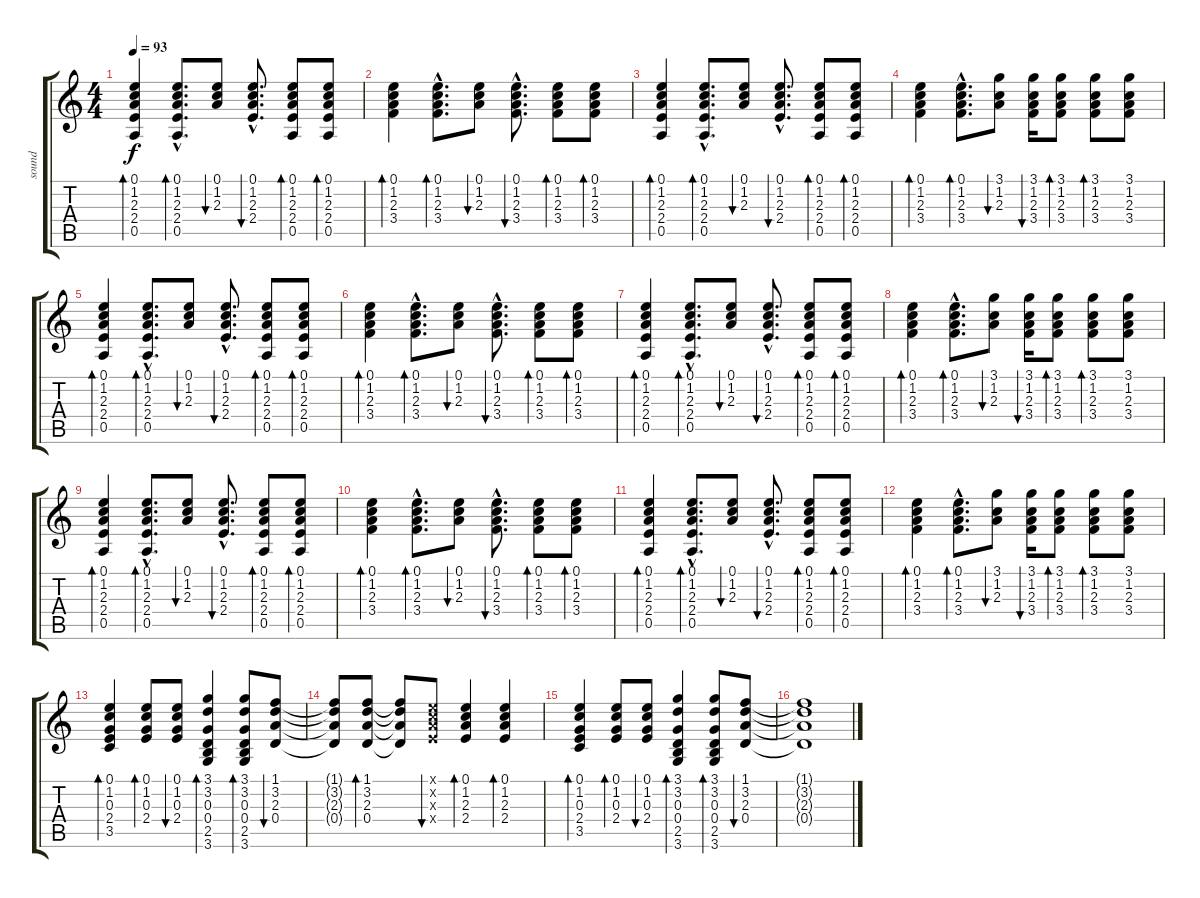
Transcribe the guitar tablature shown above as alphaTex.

\track ("sound" "sound") {instrument acousticguitarsteel}
\staff {score tabs}
\tuning (E4 B3 G3 D3 A2 E2) {hide}
\ts (4 4)
\tempo 93
\clef g2
\ks c
(0.1 1.2 2.3 2.4 0.5).4{bd 60 dy f} (0.1{hac} 1.2{hac} 2.3{hac} 2.4{hac} 0.5{hac}).8{d bd 60} (0.1 1.2 2.3).8{bu 60} (0.1{hac} 1.2{hac} 2.3{hac} 2.4{hac}).8{d bu 60} (0.1 1.2 2.3 2.4 0.5).8{bd 60} (0.1 1.2 2.3 2.4 0.5).8{bd 60} |
(0.1 1.2 2.3 3.4).4{bd 60} (0.1{hac} 1.2{hac} 2.3{hac} 3.4{hac}).8{d bd 60} (0.1 1.2 2.3).8{bu 60} (0.1{hac} 1.2{hac} 2.3{hac} 3.4{hac}).8{d bu 60} (0.1 1.2 2.3 3.4).8{bd 60} (0.1 1.2 2.3 3.4).8{bd 60} |
(0.1 1.2 2.3 2.4 0.5).4{bd 60} (0.1{hac} 1.2{hac} 2.3{hac} 2.4{hac} 0.5{hac}).8{d bd 60} (0.1 1.2 2.3).8{bu 60} (0.1{hac} 1.2{hac} 2.3{hac} 2.4{hac}).8{d bu 60} (0.1 1.2 2.3 2.4 0.5).8{bd 60} (0.1 1.2 2.3 2.4 0.5).8{bd 60} |
(0.1 1.2 2.3 3.4).4{bd 60} (0.1{hac} 1.2{hac} 2.3{hac} 3.4{hac}).8{d bd 60} (3.1 1.2 2.3).8{bu 60} (3.1 1.2 2.3 3.4).16{bu 60} (3.1 1.2 2.3 3.4).8{bd 60} (3.1 1.2 2.3 3.4).8{bd 60} (3.1 1.2 2.3 3.4).8 |
(0.1 1.2 2.3 2.4 0.5).4{bd 60} (0.1{hac} 1.2{hac} 2.3{hac} 2.4{hac} 0.5{hac}).8{d bd 60} (0.1 1.2 2.3).8{bu 60} (0.1{hac} 1.2{hac} 2.3{hac} 2.4{hac}).8{d bu 60} (0.1 1.2 2.3 2.4 0.5).8{bd 60} (0.1 1.2 2.3 2.4 0.5).8{bd 60} |
(0.1 1.2 2.3 3.4).4{bd 60} (0.1{hac} 1.2{hac} 2.3{hac} 3.4{hac}).8{d bd 60} (0.1 1.2 2.3).8{bu 60} (0.1{hac} 1.2{hac} 2.3{hac} 3.4{hac}).8{d bu 60} (0.1 1.2 2.3 3.4).8{bd 60} (0.1 1.2 2.3 3.4).8{bd 60} |
(0.1 1.2 2.3 2.4 0.5).4{bd 60} (0.1{hac} 1.2{hac} 2.3{hac} 2.4{hac} 0.5{hac}).8{d bd 60} (0.1 1.2 2.3).8{bu 60} (0.1{hac} 1.2{hac} 2.3{hac} 2.4{hac}).8{d bu 60} (0.1 1.2 2.3 2.4 0.5).8{bd 60} (0.1 1.2 2.3 2.4 0.5).8{bd 60} |
(0.1 1.2 2.3 3.4).4{bd 60} (0.1{hac} 1.2{hac} 2.3{hac} 3.4{hac}).8{d bd 60} (3.1 1.2 2.3).8{bu 60} (3.1 1.2 2.3 3.4).16{bu 60} (3.1 1.2 2.3 3.4).8{bd 60} (3.1 1.2 2.3 3.4).8{bd 60} (3.1 1.2 2.3 3.4).8 |
(0.1 1.2 2.3 2.4 0.5).4{bd 60} (0.1{hac} 1.2{hac} 2.3{hac} 2.4{hac} 0.5{hac}).8{d bd 60} (0.1 1.2 2.3).8{bu 60} (0.1{hac} 1.2{hac} 2.3{hac} 2.4{hac}).8{d bu 60} (0.1 1.2 2.3 2.4 0.5).8{bd 60} (0.1 1.2 2.3 2.4 0.5).8{bd 60} |
(0.1 1.2 2.3 3.4).4{bd 60} (0.1{hac} 1.2{hac} 2.3{hac} 3.4{hac}).8{d bd 60} (0.1 1.2 2.3).8{bu 60} (0.1{hac} 1.2{hac} 2.3{hac} 3.4{hac}).8{d bu 60} (0.1 1.2 2.3 3.4).8{bd 60} (0.1 1.2 2.3 3.4).8{bd 60} |
(0.1 1.2 2.3 2.4 0.5).4{bd 60} (0.1{hac} 1.2{hac} 2.3{hac} 2.4{hac} 0.5{hac}).8{d bd 60} (0.1 1.2 2.3).8{bu 60} (0.1{hac} 1.2{hac} 2.3{hac} 2.4{hac}).8{d bu 60} (0.1 1.2 2.3 2.4 0.5).8{bd 60} (0.1 1.2 2.3 2.4 0.5).8{bd 60} |
(0.1 1.2 2.3 3.4).4{bd 60} (0.1{hac} 1.2{hac} 2.3{hac} 3.4{hac}).8{d bd 60} (3.1 1.2 2.3).8{bu 60} (3.1 1.2 2.3 3.4).16{bu 60} (3.1 1.2 2.3 3.4).8{bd 60} (3.1 1.2 2.3 3.4).8{bd 60} (3.1 1.2 2.3 3.4).8 |
(0.1 1.2 0.3 2.4 3.5).4{bd 60} (0.1 1.2 0.3 2.4).8{bd 60} (0.1 1.2 0.3 2.4).8{bu 60} (3.1 3.2 0.3 0.4 2.5 3.6).4{bd 60} (3.1 3.2 0.3 0.4 2.5 3.6).8{bd 60} (1.1 3.2 2.3 0.4).8{bu 60} |
(1.1{t} 3.2{t} 2.3{t} 0.4{t}).8 (1.1 3.2 2.3 0.4).8{bd 60} (1.1{t} 3.2{t} 2.3{t} 0.4{t}).8 (0.1{x} 1.2{x} 2.3{x} 2.4{x}).8{bu 60} (0.1 1.2 2.3 2.4).4{bd 60} (0.1 1.2 2.3 2.4).4{bd 60} |
(0.1 1.2 0.3 2.4 3.5).4{bd 60} (0.1 1.2 0.3 2.4).8{bd 60} (0.1 1.2 0.3 2.4).8{bu 60} (3.1 3.2 0.3 0.4 2.5 3.6).4{bd 60} (3.1 3.2 0.3 0.4 2.5 3.6).8{bd 60} (1.1 3.2 2.3 0.4).8{bu 60} |
(1.1{t} 3.2{t} 2.3{t} 0.4{t}).1
